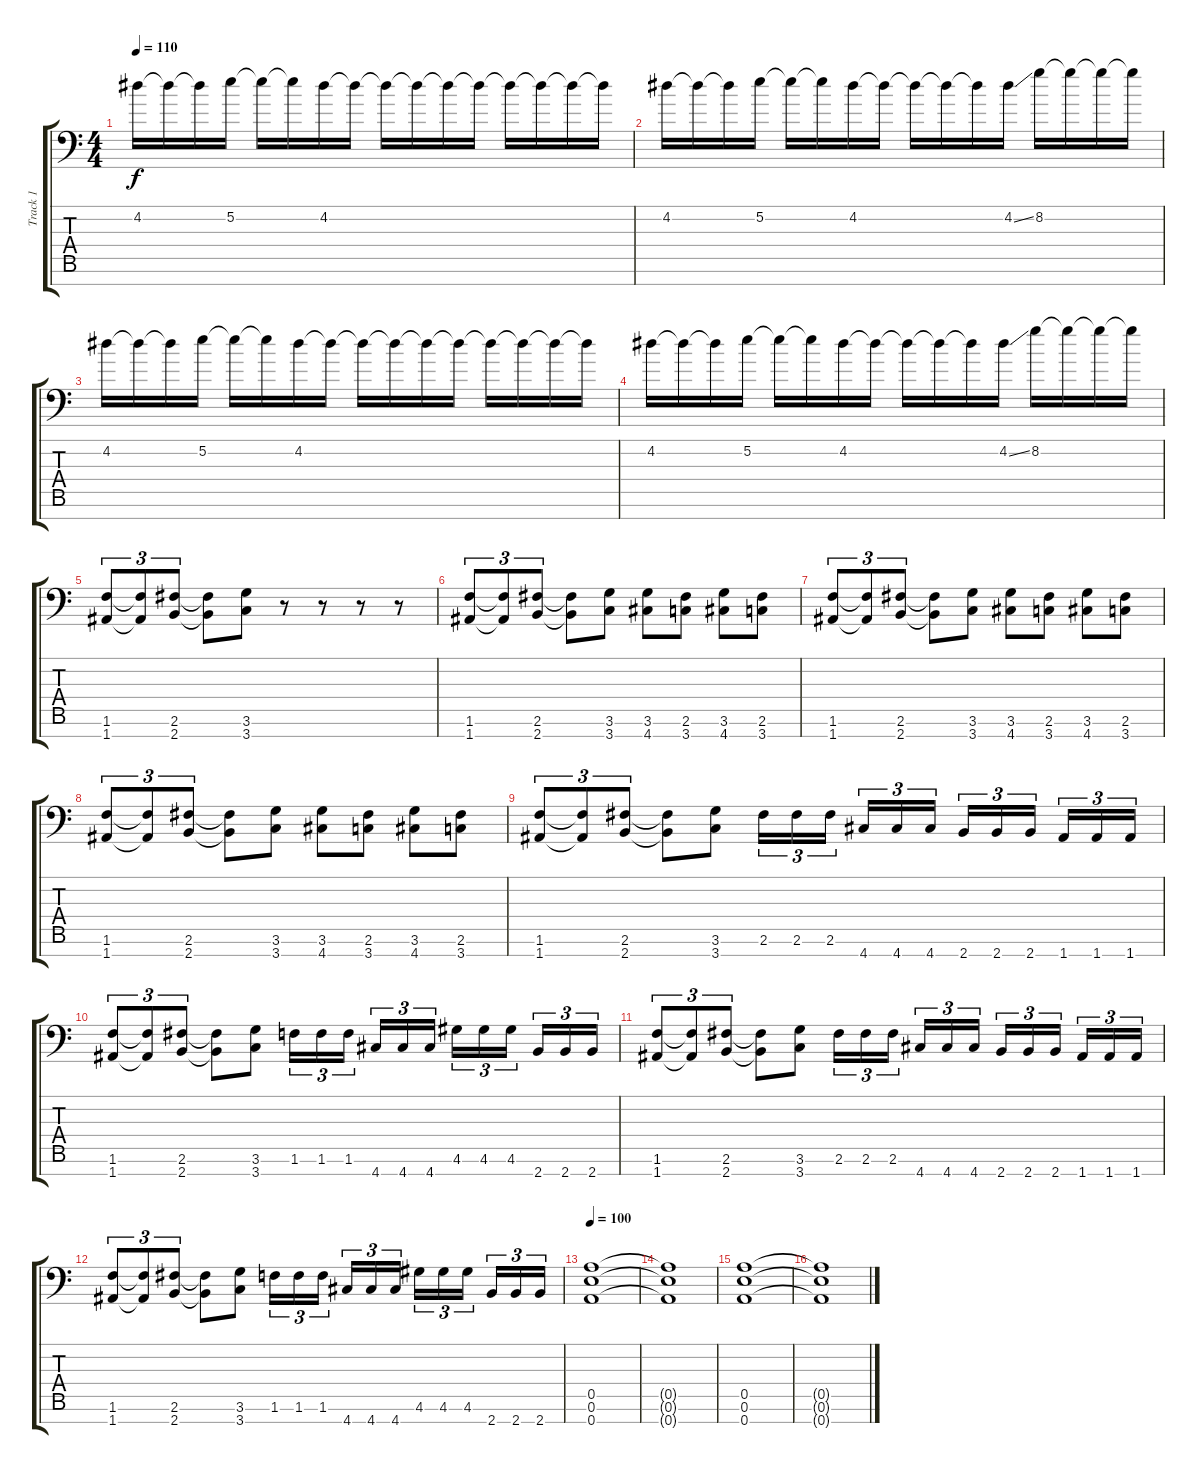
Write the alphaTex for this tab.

\track ("Track 1" "Track 1") {instrument distortionguitar}
\staff {score tabs}
\tuning (E4 B3 G3 D3 A2 E2 A1) {hide}
\ts (4 4)
\tempo 110
\clef f4
\ks c
4.2.16{dy f} 4.2{t}.16 4.2{t}.16 5.2.16 5.2{t}.16 5.2{t}.16 4.2.16 4.2{t}.16 4.2{t}.16 4.2{t}.16 4.2{t}.16 4.2{t}.16 4.2{t}.16 4.2{t}.16 4.2{t}.16 4.2{t}.16 |
4.2.16 4.2{t}.16 4.2{t}.16 5.2.16 5.2{t}.16 5.2{t}.16 4.2.16 4.2{t}.16 4.2{t}.16 4.2{t}.16 4.2{t}.16 4.2{ss}.16 8.2.16 8.2{t}.16 8.2{t}.16 8.2{t}.16 |
4.2.16 4.2{t}.16 4.2{t}.16 5.2.16 5.2{t}.16 5.2{t}.16 4.2.16 4.2{t}.16 4.2{t}.16 4.2{t}.16 4.2{t}.16 4.2{t}.16 4.2{t}.16 4.2{t}.16 4.2{t}.16 4.2{t}.16 |
4.2.16 4.2{t}.16 4.2{t}.16 5.2.16 5.2{t}.16 5.2{t}.16 4.2.16 4.2{t}.16 4.2{t}.16 4.2{t}.16 4.2{t}.16 4.2{ss}.16 8.2.16 8.2{t}.16 8.2{t}.16 8.2{t}.16 |
(1.6 1.7).8{tu (3 2)} (1.6{t} 1.7{t}).8{tu (3 2)} (2.6 2.7).8{tu (3 2)} (2.6{t} 2.7{t}).8 (3.6 3.7).8 r.8 r.8 r.8 r.8 |
(1.6 1.7).8{tu (3 2)} (1.6{t} 1.7{t}).8{tu (3 2)} (2.6 2.7).8{tu (3 2)} (2.6{t} 2.7{t}).8 (3.6 3.7).8 (3.6 4.7).8 (2.6 3.7).8 (3.6 4.7).8 (2.6 3.7).8 |
(1.6 1.7).8{tu (3 2)} (1.6{t} 1.7{t}).8{tu (3 2)} (2.6 2.7).8{tu (3 2)} (2.6{t} 2.7{t}).8 (3.6 3.7).8 (3.6 4.7).8 (2.6 3.7).8 (3.6 4.7).8 (2.6 3.7).8 |
(1.6 1.7).8{tu (3 2)} (1.6{t} 1.7{t}).8{tu (3 2)} (2.6 2.7).8{tu (3 2)} (2.6{t} 2.7{t}).8 (3.6 3.7).8 (3.6 4.7).8 (2.6 3.7).8 (3.6 4.7).8 (2.6 3.7).8 |
(1.6 1.7).8{tu (3 2)} (1.6{t} 1.7{t}).8{tu (3 2)} (2.6 2.7).8{tu (3 2)} (2.6{t} 2.7{t}).8 (3.6 3.7).8 2.6.16{tu (3 2)} 2.6.16{tu (3 2)} 2.6.16{tu (3 2)} 4.7.16{tu (3 2)} 4.7.16{tu (3 2)} 4.7.16{tu (3 2)} 2.7.16{tu (3 2)} 2.7.16{tu (3 2)} 2.7.16{tu (3 2)} 1.7.16{tu (3 2)} 1.7.16{tu (3 2)} 1.7.16{tu (3 2)} |
(1.6 1.7).8{tu (3 2)} (1.6{t} 1.7{t}).8{tu (3 2)} (2.6 2.7).8{tu (3 2)} (2.6{t} 2.7{t}).8 (3.6 3.7).8 1.6.16{tu (3 2)} 1.6.16{tu (3 2)} 1.6.16{tu (3 2)} 4.7.16{tu (3 2)} 4.7.16{tu (3 2)} 4.7.16{tu (3 2)} 4.6.16{tu (3 2)} 4.6.16{tu (3 2)} 4.6.16{tu (3 2)} 2.7.16{tu (3 2)} 2.7.16{tu (3 2)} 2.7.16{tu (3 2)} |
(1.6 1.7).8{tu (3 2)} (1.6{t} 1.7{t}).8{tu (3 2)} (2.6 2.7).8{tu (3 2)} (2.6{t} 2.7{t}).8 (3.6 3.7).8 2.6.16{tu (3 2)} 2.6.16{tu (3 2)} 2.6.16{tu (3 2)} 4.7.16{tu (3 2)} 4.7.16{tu (3 2)} 4.7.16{tu (3 2)} 2.7.16{tu (3 2)} 2.7.16{tu (3 2)} 2.7.16{tu (3 2)} 1.7.16{tu (3 2)} 1.7.16{tu (3 2)} 1.7.16{tu (3 2)} |
(1.6 1.7).8{tu (3 2)} (1.6{t} 1.7{t}).8{tu (3 2)} (2.6 2.7).8{tu (3 2)} (2.6{t} 2.7{t}).8 (3.6 3.7).8 1.6.16{tu (3 2)} 1.6.16{tu (3 2)} 1.6.16{tu (3 2)} 4.7.16{tu (3 2)} 4.7.16{tu (3 2)} 4.7.16{tu (3 2)} 4.6.16{tu (3 2)} 4.6.16{tu (3 2)} 4.6.16{tu (3 2)} 2.7.16{tu (3 2)} 2.7.16{tu (3 2)} 2.7.16{tu (3 2)} |
\tempo 100
(0.5 0.6 0.7).1 |
(0.5{t} 0.6{t} 0.7{t}).1 |
(0.5 0.6 0.7).1 |
(0.5{t} 0.6{t} 0.7{t}).1
